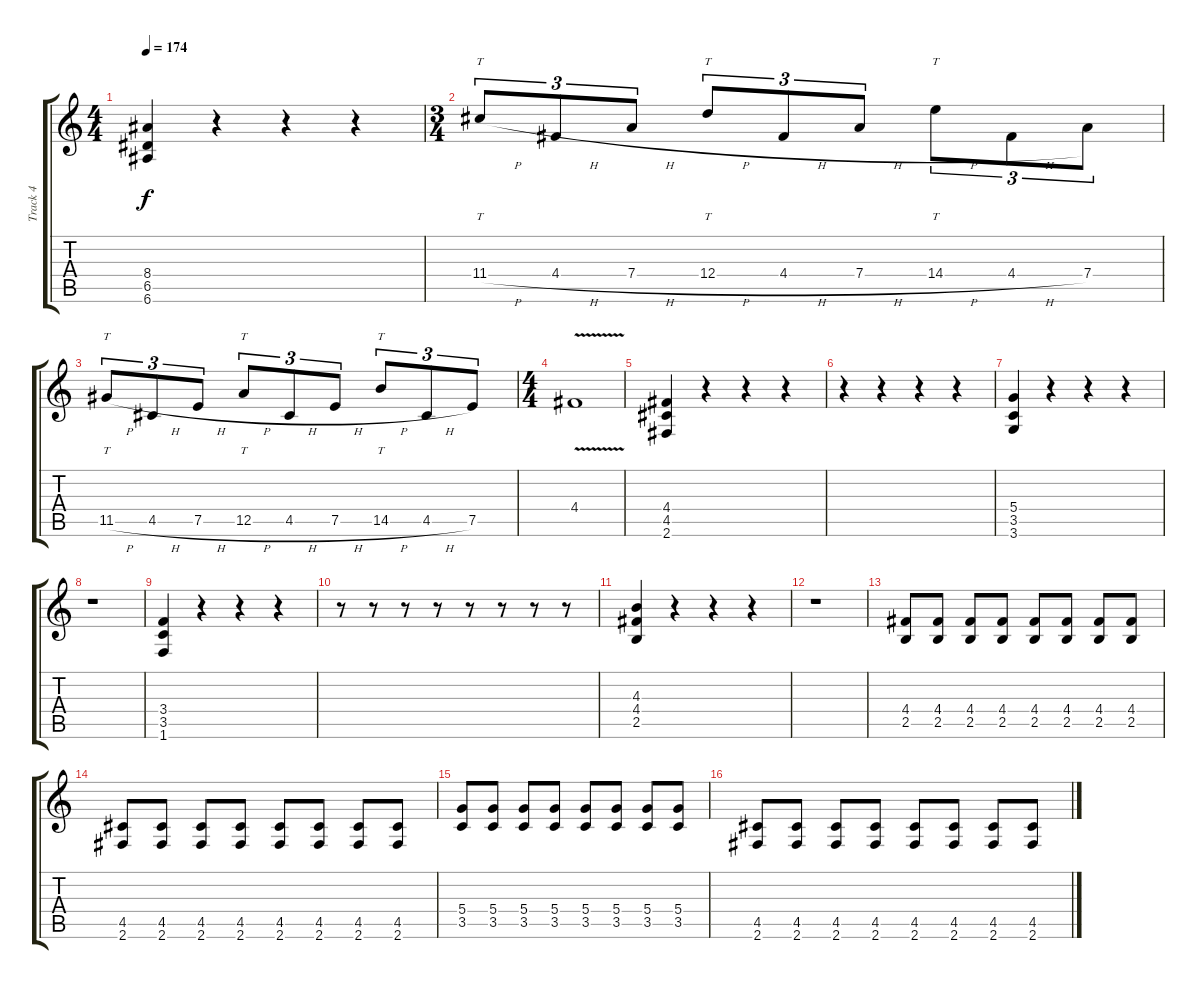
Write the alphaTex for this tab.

\track ("Track 4" "Track 4") {instrument overdrivenguitar}
\staff {score tabs}
\tuning (E4 B3 G3 D3 A2 E2) {hide}
\ts (4 4)
\tempo 174
\clef g2
\ks c
(8.4 6.5 6.6).4{dy f} r.4 r.4 r.4 |
\ts (3 4)
11.4{h}.8{tt tu (3 2)} 4.4{h}.8{tu (3 2)} 7.4{h}.8{tu (3 2)} 12.4{h}.8{tt tu (3 2)} 4.4{h}.8{tu (3 2)} 7.4{h}.8{tu (3 2)} 14.4{h}.8{tt tu (3 2)} 4.4{h}.8{tu (3 2)} 7.4.8{tu (3 2)} |
11.5{h}.8{tt tu (3 2)} 4.5{h}.8{tu (3 2)} 7.5{h}.8{tu (3 2)} 12.5{h}.8{tt tu (3 2)} 4.5{h}.8{tu (3 2)} 7.5{h}.8{tu (3 2)} 14.5{h}.8{tt tu (3 2)} 4.5{h}.8{tu (3 2)} 7.5.8{tu (3 2)} |
\ts (4 4)
4.4{v}.1 |
(4.4 4.5 2.6).4 r.4 r.4 r.4 |
r.4 r.4 r.4 r.4 |
(5.4 3.5 3.6).4 r.4 r.4 r.4 |
r.1 |
(3.4 3.5 1.6).4 r.4 r.4 r.4 |
r.8 r.8 r.8 r.8 r.8 r.8 r.8 r.8 |
(4.3 4.4 2.5).4 r.4 r.4 r.4 |
r.1 |
(4.4 2.5).8 (4.4 2.5).8 (4.4 2.5).8 (4.4 2.5).8 (4.4 2.5).8 (4.4 2.5).8 (4.4 2.5).8 (4.4 2.5).8 |
(4.5 2.6).8 (4.5 2.6).8 (4.5 2.6).8 (4.5 2.6).8 (4.5 2.6).8 (4.5 2.6).8 (4.5 2.6).8 (4.5 2.6).8 |
(5.4 3.5).8 (5.4 3.5).8 (5.4 3.5).8 (5.4 3.5).8 (5.4 3.5).8 (5.4 3.5).8 (5.4 3.5).8 (5.4 3.5).8 |
(4.5 2.6).8 (4.5 2.6).8 (4.5 2.6).8 (4.5 2.6).8 (4.5 2.6).8 (4.5 2.6).8 (4.5 2.6).8 (4.5 2.6).8
